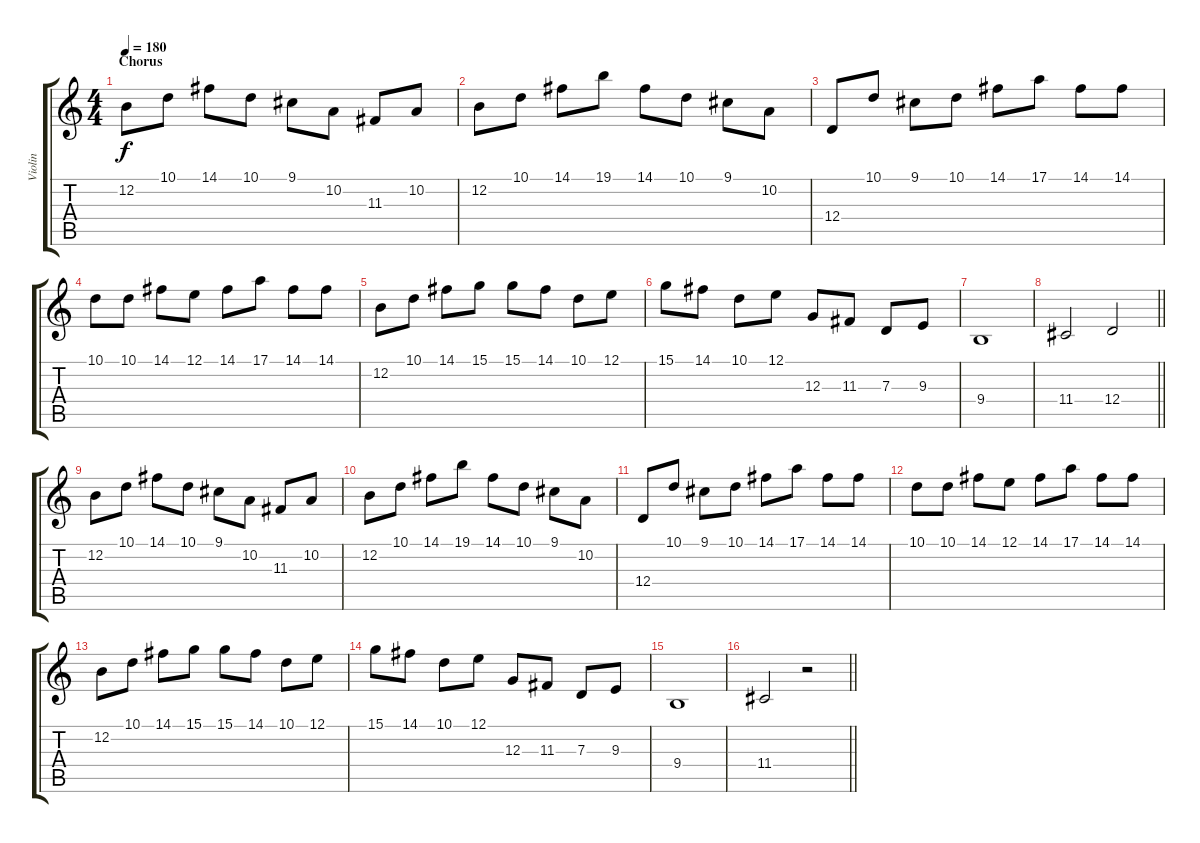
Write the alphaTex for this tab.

\track ("Violin" "Violin") {instrument violin}
\staff {score tabs}
\tuning (E4 B3 G3 D3 A2 E2) {hide}
\ts (4 4)
\section ("" "Chorus")
\tempo 180
\clef g2
\ks c
12.2.8{dy f volume 13 balance 5} 10.1.8 14.1.8 10.1.8 9.1.8 10.2.8 11.3.8 10.2.8 |
12.2.8 10.1.8 14.1.8 19.1.8 14.1.8 10.1.8 9.1.8 10.2.8 |
12.4.8 10.1.8 9.1.8 10.1.8 14.1.8 17.1.8 14.1.8 14.1.8 |
10.1.8 10.1.8 14.1.8 12.1.8 14.1.8 17.1.8 14.1.8 14.1.8 |
12.2.8 10.1.8 14.1.8 15.1.8 15.1.8 14.1.8 10.1.8 12.1.8 |
15.1.8 14.1.8 10.1.8 12.1.8 12.3.8 11.3.8 7.3.8 9.3.8 |
9.4.1 |
\barLineRight lightlight
11.4.2 12.4.2 |
12.2.8 10.1.8 14.1.8 10.1.8 9.1.8 10.2.8 11.3.8 10.2.8 |
12.2.8 10.1.8 14.1.8 19.1.8 14.1.8 10.1.8 9.1.8 10.2.8 |
12.4.8 10.1.8 9.1.8 10.1.8 14.1.8 17.1.8 14.1.8 14.1.8 |
10.1.8 10.1.8 14.1.8 12.1.8 14.1.8 17.1.8 14.1.8 14.1.8 |
12.2.8 10.1.8 14.1.8 15.1.8 15.1.8 14.1.8 10.1.8 12.1.8 |
15.1.8 14.1.8 10.1.8 12.1.8 12.3.8 11.3.8 7.3.8 9.3.8 |
9.4.1 |
\barLineRight lightlight
11.4.2 r.2
